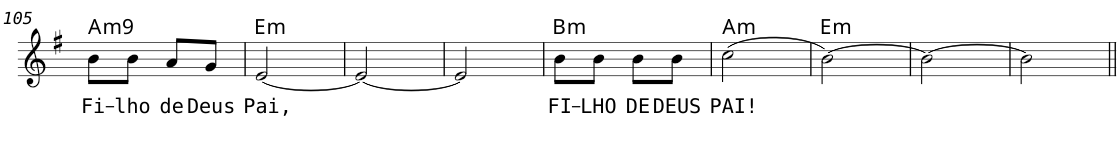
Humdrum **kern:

**kern	**text	**harte
*part1	*part1	*part1
*staff1	*staff1	*
*I"Voz	*	*
*I'V	*	*
!!LO:PB:g=z
*clefG2	*	*
*k[f#]	*	*
*M2/4	*	*
=105	=105	=105
!	!LO:LY:b	!LO:H:kt=m9
8b\L	Fi-	A:min9
!	!LO:LY:b	!
8b\J	-lho	.
!	!LO:LY:b	!
8a/L	de	.
!	!LO:LY:b	!
8g/J	Deus	.
=106	=106	=106
!	!LO:LY:b	!LO:H:kt=m
[2e/	Pai,	E:min
=107	=107	=107
2e/_	.	.
=108	=108	=108
2e/]	.	.
=109	=109	=109
!	!LO:LY:b	!LO:H:kt=m
8b\L	FI-	B:min
!	!LO:LY:b	!
8b\J	-LHO	.
!	!LO:LY:b	!
8b\L	DE	.
!	!LO:LY:b	!
8b\J	DEUS	.
=110	=110	=110
!	!LO:LY:b	!LO:H:kt=m
(2cc\	PAI!	A:min
=111	=111	=111
!	!	!LO:H:kt=m
[2b\)	.	E:min
=112	=112	=112
2b\_	.	.
=113	=113	=113
2b\]	.	.
=||	=||	=||
*-	*-	*-
